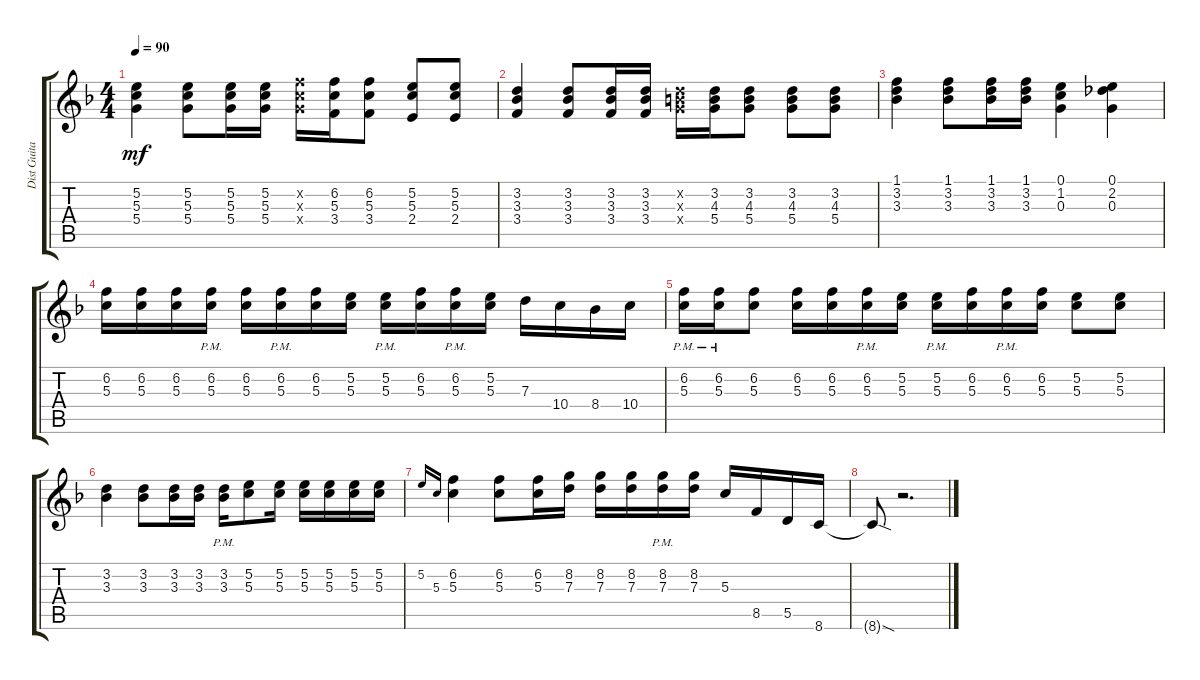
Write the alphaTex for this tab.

\track ("Dist Guitar" "Dist Guita") {instrument distortionguitar}
\staff {score tabs}
\tuning (E4 B3 G3 D3 A2 E2) {hide}
\ts (4 4)
\tempo 90
\clef g2
\ks f
(5.2 5.3 5.4).4{dy mf} (5.2 5.3 5.4).8 (5.2 5.3 5.4).16 (5.2 5.3 5.4).16 (6.2{x} 5.3{x} 5.4{x}).16 (6.2 5.3 3.4).16 (6.2 5.3 3.4).8 (5.2 5.3 2.4).8 (5.2 5.3 2.4).8 |
(3.2 3.3 3.4).4 (3.2 3.3 3.4).8 (3.2 3.3 3.4).16 (3.2 3.3 3.4).16 (3.2{x} 4.3{x} 5.4{x}).16 (3.2 4.3 5.4).16 (3.2 4.3 5.4).8 (3.2 4.3 5.4).8 (3.2 4.3 5.4).8 |
(1.1 3.2 3.3).4 (1.1 3.2 3.3).8 (1.1 3.2 3.3).16 (1.1 3.2 3.3).16 (0.1 1.2 0.3).4 (0.1 2.2 0.3).4 |
(6.2 5.3).16 (6.2 5.3).16 (6.2 5.3).16 (6.2{pm} 5.3{pm}).16 (6.2 5.3).16 (6.2{pm} 5.3{pm}).16 (6.2 5.3).16 (5.2 5.3).16 (5.2{pm} 5.3{pm}).16 (6.2 5.3).16 (6.2{pm} 5.3{pm}).16 (5.2 5.3).16 7.3.16 10.4.16 8.4.16 10.4.16 |
(6.2{pm} 5.3{pm}).16 (6.2{pm} 5.3{pm}).16 (6.2 5.3).8 (6.2 5.3).16 (6.2 5.3).16 (6.2{pm} 5.3{pm}).16 (5.2 5.3).16 (5.2{pm} 5.3{pm}).16 (6.2 5.3).16 (6.2{pm} 5.3{pm}).16 (6.2 5.3).16 (5.2 5.3).8 (5.2 5.3).8 |
(3.2 3.3).4 (3.2 3.3).8 (3.2 3.3).16 (3.2 3.3).16 (3.2{pm} 3.3{pm}).16 (5.2 5.3).8 (5.2 5.3).16 (5.2 5.3).16 (5.2 5.3).16 (5.2 5.3).16 (5.2 5.3).16 |
5.2.16{gr onbeat} 5.3.16{gr onbeat} (6.2 5.3).4 (6.2 5.3).8 (6.2 5.3).16 (8.2 7.3).16 (8.2 7.3).16 (8.2 7.3).16 (8.2{pm} 7.3{pm}).16 (8.2 7.3).16 5.3.16 8.5.16 5.5.16 8.6.16 |
8.6{sod t}.8 r.2{d}
